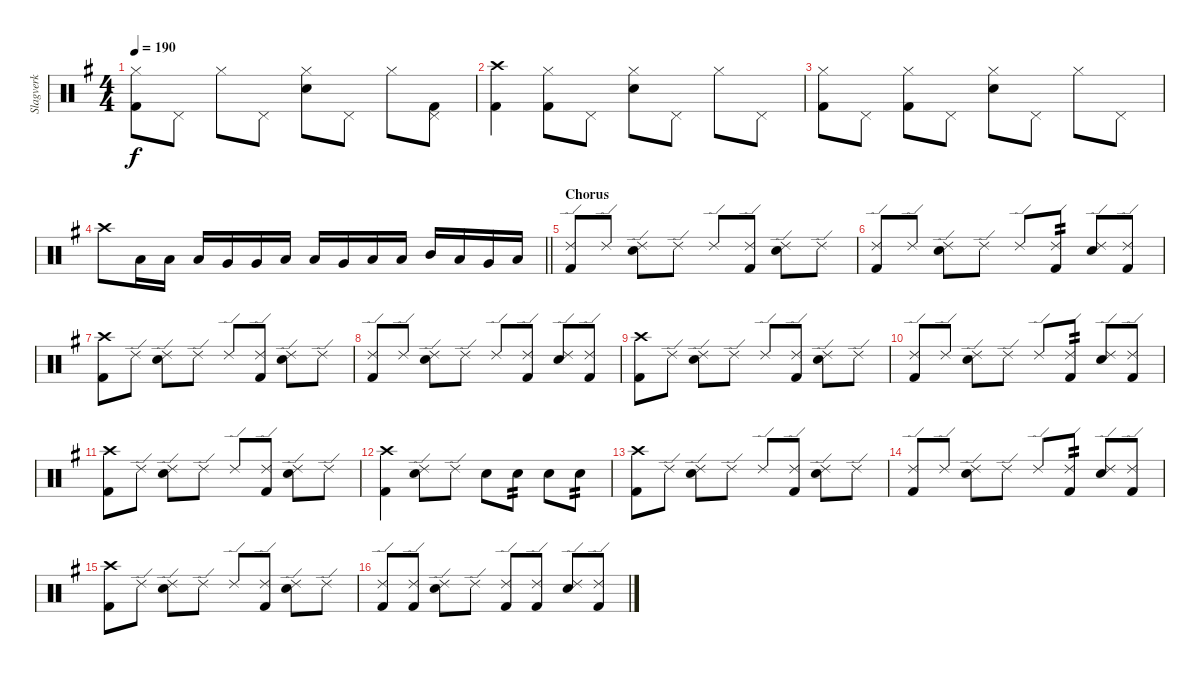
\track ("Slagverk" "Slagverk") {instrument percussion}
\staff {score}
\articulation defaults
\ts (4 4)
\tempo 190
\clef neutral
\ks g
("Hi-Hat (closed)" "Kick (hit) 2").8{dy f} "Pedal Hi-Hat (hit)".8 "Hi-Hat (closed)".8 "Pedal Hi-Hat (hit)".8 ("Hi-Hat (closed)" "Electric Snare (hit)").8 "Pedal Hi-Hat (hit)".8 "Hi-Hat (closed)".8 ("Pedal Hi-Hat (hit)" "Kick (hit) 2").8 |
("Crash high (hit)" "Kick (hit) 2").4 ("Hi-Hat (closed)" "Kick (hit) 2").8 "Pedal Hi-Hat (hit)".8 ("Hi-Hat (closed)" "Electric Snare (hit)").8 "Pedal Hi-Hat (hit)".8 "Hi-Hat (closed)".8 "Pedal Hi-Hat (hit)".8 |
("Hi-Hat (closed)" "Kick (hit) 2").8 "Pedal Hi-Hat (hit)".8 ("Hi-Hat (closed)" "Kick (hit) 2").8 "Pedal Hi-Hat (hit)".8 ("Hi-Hat (closed)" "Electric Snare (hit)").8 "Pedal Hi-Hat (hit)".8 "Hi-Hat (closed)".8 "Pedal Hi-Hat (hit)".8 |
\barLineRight lightlight "Crash high (hit)".8 "Low Tom (hit)".16 "Low Tom (hit)".16 "Low Tom (hit)".16 "Very Low Tom (hit)".16 "Very Low Tom (hit)".16 "Low Floor Tom (hit)".16 "Low Floor Tom (hit)".16 "Very Low Tom (hit)".16 "Low Tom (hit)".16 "Low Tom (hit)".16 "Mid Tom (hit)".16 "Low Tom (hit)".16 "Very Low Tom (hit)".16 "Low Tom (hit)".16
|
\section ("" "Chorus")
("Ride (edge) 2" "Kick (hit) 2").8 "Ride (edge) 2".8 ("Ride (edge) 2" "Electric Snare (hit)").8 "Ride (edge) 2".8 "Ride (edge) 2".8 ("Ride (edge) 2" "Kick (hit) 2").8 ("Ride (edge) 2" "Electric Snare (hit)").8 "Ride (edge) 2".8 |
("Ride (edge) 2" "Kick (hit) 2").8 "Ride (edge) 2".8 ("Ride (edge) 2" "Electric Snare (hit)").8 "Ride (edge) 2".8 "Ride (edge) 2".8 ("Ride (edge) 2" "Kick (hit) 2").8{tp 2} ("Ride (edge) 2" "Electric Snare (hit)").8 ("Ride (edge) 2" "Kick (hit) 2").8 |
("Crash high (hit)" "Kick (hit) 2").8 "Ride (edge) 2".8 ("Ride (edge) 2" "Electric Snare (hit)").8 "Ride (edge) 2".8 "Ride (edge) 2".8 ("Ride (edge) 2" "Kick (hit) 2").8 ("Ride (edge) 2" "Electric Snare (hit)").8 "Ride (edge) 2".8 |
("Ride (edge) 2" "Kick (hit) 2").8 "Ride (edge) 2".8 ("Ride (edge) 2" "Electric Snare (hit)").8 "Ride (edge) 2".8 "Ride (edge) 2".8 ("Ride (edge) 2" "Kick (hit) 2").8 ("Ride (edge) 2" "Electric Snare (hit)").8 ("Ride (edge) 2" "Kick (hit) 2").8 |
("Crash high (hit)" "Kick (hit) 2").8 "Ride (edge) 2".8 ("Ride (edge) 2" "Electric Snare (hit)").8 "Ride (edge) 2".8 "Ride (edge) 2".8 ("Ride (edge) 2" "Kick (hit) 2").8 ("Ride (edge) 2" "Electric Snare (hit)").8 "Ride (edge) 2".8 |
("Ride (edge) 2" "Kick (hit) 2").8 "Ride (edge) 2".8 ("Ride (edge) 2" "Electric Snare (hit)").8 "Ride (edge) 2".8 "Ride (edge) 2".8 ("Ride (edge) 2" "Kick (hit) 2").8{tp 2} ("Ride (edge) 2" "Electric Snare (hit)").8 ("Ride (edge) 2" "Kick (hit) 2").8 |
("Crash high (hit)" "Kick (hit) 2").8 "Ride (edge) 2".8 ("Ride (edge) 2" "Electric Snare (hit)").8 "Ride (edge) 2".8 "Ride (edge) 2".8 ("Ride (edge) 2" "Kick (hit) 2").8 ("Ride (edge) 2" "Electric Snare (hit)").8 "Ride (edge) 2".8 |
("Crash high (hit)" "Kick (hit) 2").4 ("Ride (edge) 2" "Electric Snare (hit)").8 "Ride (edge) 2".8 "Electric Snare (hit)".8 "Electric Snare (hit)".8{tp 2} "Electric Snare (hit)".8 "Electric Snare (hit)".8{tp 2} |
("Crash high (hit)" "Kick (hit) 2").8 "Ride (edge) 2".8 ("Ride (edge) 2" "Electric Snare (hit)").8 "Ride (edge) 2".8 "Ride (edge) 2".8 ("Ride (edge) 2" "Kick (hit) 2").8 ("Ride (edge) 2" "Electric Snare (hit)").8 "Ride (edge) 2".8 |
("Ride (edge) 2" "Kick (hit) 2").8 "Ride (edge) 2".8 ("Ride (edge) 2" "Electric Snare (hit)").8 "Ride (edge) 2".8 "Ride (edge) 2".8 ("Ride (edge) 2" "Kick (hit) 2").8{tp 2} ("Ride (edge) 2" "Electric Snare (hit)").8 ("Ride (edge) 2" "Kick (hit) 2").8 |
("Crash high (hit)" "Kick (hit) 2").8 "Ride (edge) 2".8 ("Ride (edge) 2" "Electric Snare (hit)").8 "Ride (edge) 2".8 "Ride (edge) 2".8 ("Ride (edge) 2" "Kick (hit) 2").8 ("Ride (edge) 2" "Electric Snare (hit)").8 "Ride (edge) 2".8 |
("Ride (edge) 2" "Kick (hit) 2").8 ("Ride (edge) 2" "Kick (hit) 2").8 ("Ride (edge) 2" "Electric Snare (hit)").8 "Ride (edge) 2".8 ("Ride (edge) 2" "Kick (hit) 2").8 ("Ride (edge) 2" "Kick (hit) 2").8 ("Ride (edge) 2" "Electric Snare (hit)").8 ("Ride (edge) 2" "Kick (hit) 2").8
